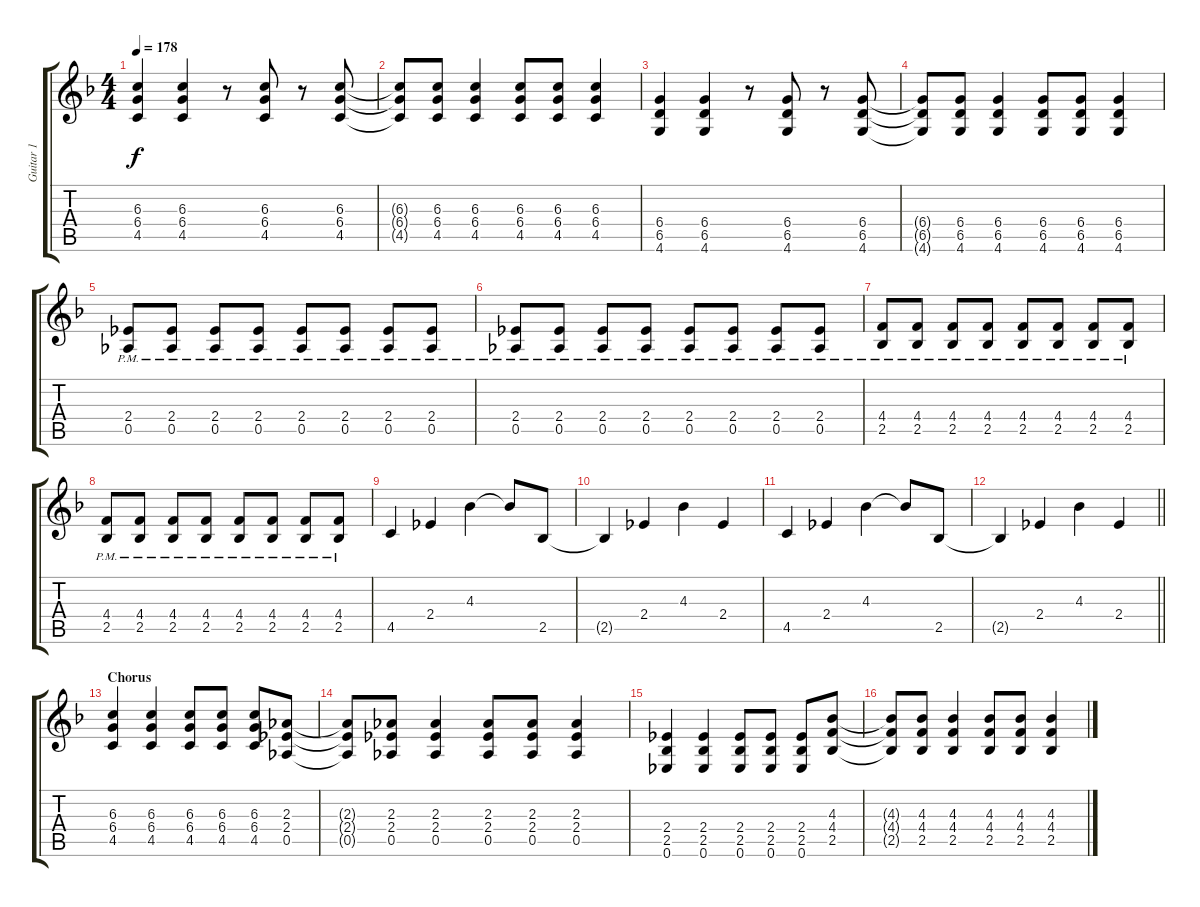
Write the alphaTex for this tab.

\track ("Guitar 1" "Guitar 1") {instrument electricguitarclean}
\staff {score tabs}
\tuning (Eb4 Bb3 Gb3 Db3 Ab2 Eb2) {hide}
\ts (4 4)
\tempo 178
\clef g2
\ks f
(6.3 6.4 4.5).4{dy f} (6.3 6.4 4.5).4 r.8 (6.3 6.4 4.5).8 r.8 (6.3 6.4 4.5).8 |
(6.3{t} 6.4{t} 4.5{t}).8 (6.3 6.4 4.5).8 (6.3 6.4 4.5).4 (6.3 6.4 4.5).8 (6.3 6.4 4.5).8 (6.3 6.4 4.5).4 |
(6.4 6.5 4.6).4 (6.4 6.5 4.6).4 r.8 (6.4 6.5 4.6).8 r.8 (6.4 6.5 4.6).8 |
(6.4{t} 6.5{t} 4.6{t}).8 (6.4 6.5 4.6).8 (6.4 6.5 4.6).4 (6.4 6.5 4.6).8 (6.4 6.5 4.6).8 (6.4 6.5 4.6).4 |
(2.4{pm} 0.5{pm}).8 (2.4{pm} 0.5{pm}).8 (2.4{pm} 0.5{pm}).8 (2.4{pm} 0.5{pm}).8 (2.4{pm} 0.5{pm}).8 (2.4{pm} 0.5{pm}).8 (2.4{pm} 0.5{pm}).8 (2.4{pm} 0.5{pm}).8 |
(2.4{pm} 0.5{pm}).8 (2.4{pm} 0.5{pm}).8 (2.4{pm} 0.5{pm}).8 (2.4{pm} 0.5{pm}).8 (2.4{pm} 0.5{pm}).8 (2.4{pm} 0.5{pm}).8 (2.4{pm} 0.5{pm}).8 (2.4{pm} 0.5{pm}).8 |
(4.4{pm} 2.5{pm}).8 (4.4{pm} 2.5{pm}).8 (4.4{pm} 2.5{pm}).8 (4.4{pm} 2.5{pm}).8 (4.4{pm} 2.5{pm}).8 (4.4{pm} 2.5{pm}).8 (4.4{pm} 2.5{pm}).8 (4.4{pm} 2.5{pm}).8 |
(4.4{pm} 2.5{pm}).8 (4.4{pm} 2.5{pm}).8 (4.4{pm} 2.5{pm}).8 (4.4{pm} 2.5{pm}).8 (4.4{pm} 2.5{pm}).8 (4.4{pm} 2.5{pm}).8 (4.4{pm} 2.5{pm}).8 (4.4{pm} 2.5{pm}).8 |
4.5.4{instrument electricguitarclean} 2.4.4 4.3.4 4.3{t}.8 2.5.8 |
2.5{t}.4 2.4.4 4.3.4 2.4.4 |
4.5.4 2.4.4 4.3.4 4.3{t}.8 2.5.8 |
\barLineRight lightlight
2.5{t}.4 2.4.4 4.3.4 2.4.4 |
\section ("" "Chorus")
(6.3 6.4 4.5).4{instrument distortionguitar} (6.3 6.4 4.5).4 (6.3 6.4 4.5).8 (6.3 6.4 4.5).8 (6.3 6.4 4.5).8 (2.3 2.4 0.5).8 |
(2.3{t} 2.4{t} 0.5{t}).8 (2.3 2.4 0.5).8 (2.3 2.4 0.5).4 (2.3 2.4 0.5).8 (2.3 2.4 0.5).8 (2.3 2.4 0.5).4 |
(2.4 2.5 0.6).4 (2.4 2.5 0.6).4 (2.4 2.5 0.6).8 (2.4 2.5 0.6).8 (2.4 2.5 0.6).8 (4.3 4.4 2.5).8 |
(4.3{t} 4.4{t} 2.5{t}).8 (4.3 4.4 2.5).8 (4.3 4.4 2.5).4 (4.3 4.4 2.5).8 (4.3 4.4 2.5).8 (4.3 4.4 2.5).4
